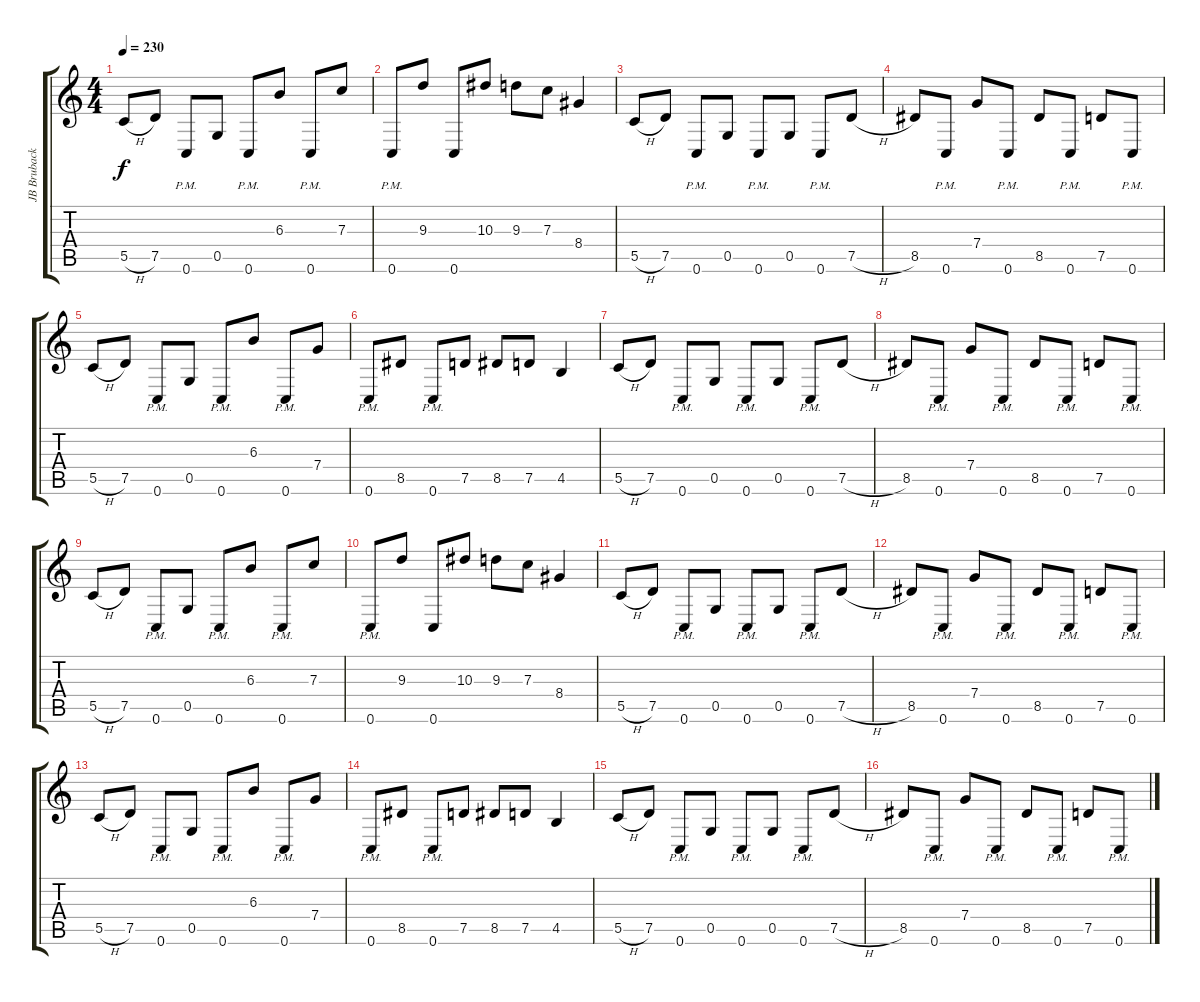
\track ("JB Brubacker (Guitar 1)" "JB Bruback") {instrument distortionguitar}
\staff {score tabs}
\tuning (D4 A3 F3 C3 G2 C2) {hide}
\ts (4 4)
\tempo 230
\clef g2
\ks c
5.5{h}.8{dy f} 7.5.8 0.6{pm}.8 0.5.8 0.6{pm}.8 6.3.8 0.6{pm}.8 7.3.8 |
0.6{pm}.8 9.3.8 0.6.8 10.3.8 9.3.8 7.3.8 8.4.4 |
5.5{h}.8 7.5.8 0.6{pm}.8 0.5.8 0.6{pm}.8 0.5.8 0.6{pm}.8 7.5{h}.8 |
8.5.8 0.6{pm}.8 7.4.8 0.6{pm}.8 8.5.8 0.6{pm}.8 7.5.8 0.6{pm}.8 |
5.5{h}.8 7.5.8 0.6{pm}.8 0.5.8 0.6{pm}.8 6.3.8 0.6{pm}.8 7.4.8 |
0.6{pm}.8 8.5.8 0.6{pm}.8 7.5.8 8.5.8 7.5.8 4.5.4 |
5.5{h}.8 7.5.8 0.6{pm}.8 0.5.8 0.6{pm}.8 0.5.8 0.6{pm}.8 7.5{h}.8 |
8.5.8 0.6{pm}.8 7.4.8 0.6{pm}.8 8.5.8 0.6{pm}.8 7.5.8 0.6{pm}.8 |
5.5{h}.8 7.5.8 0.6{pm}.8 0.5.8 0.6{pm}.8 6.3.8 0.6{pm}.8 7.3.8 |
0.6{pm}.8 9.3.8 0.6.8 10.3.8 9.3.8 7.3.8 8.4.4 |
5.5{h}.8 7.5.8 0.6{pm}.8 0.5.8 0.6{pm}.8 0.5.8 0.6{pm}.8 7.5{h}.8 |
8.5.8 0.6{pm}.8 7.4.8 0.6{pm}.8 8.5.8 0.6{pm}.8 7.5.8 0.6{pm}.8 |
5.5{h}.8 7.5.8 0.6{pm}.8 0.5.8 0.6{pm}.8 6.3.8 0.6{pm}.8 7.4.8 |
0.6{pm}.8 8.5.8 0.6{pm}.8 7.5.8 8.5.8 7.5.8 4.5.4 |
5.5{h}.8 7.5.8 0.6{pm}.8 0.5.8 0.6{pm}.8 0.5.8 0.6{pm}.8 7.5{h}.8 |
8.5.8 0.6{pm}.8 7.4.8 0.6{pm}.8 8.5.8 0.6{pm}.8 7.5.8 0.6{pm}.8
